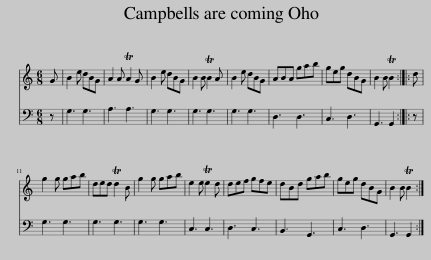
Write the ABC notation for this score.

X:1
%%score 1 2
L:1/8
M:6/8
I:linebreak $
K:C
V:1 treble
V:2 bass
V:1
 G | B2 e dBG | A2 A TA2 G | B2 e dBG | B2 B TB2 A | %5
 B2 e dBG | ABA gab | geg dBG | B2 B TB2 :: d |$ %10
 g2 g gab | ded Td2 B | g2 g gab | e2 e Te2 d | def gfe | %15
 dBd gab | geg dBG | B2 B TB2 :| %18
V:2
 z | G,3 G,3 | A,3 A,3 | G,3 G,3 | G,3 G,3 | %5
 G,3 G,3 | D,3 D,3 | C,3 D,3 | G,,3 G,,2 :: z |$ %10
 G,3 G,3 | G,3 G,3 | G,3 G,3 | C,3 C,3 | D,3 C,3 | %15
 B,,3 G,,3 | C,3 D,3 | G,,3 G,,2 :| %18
